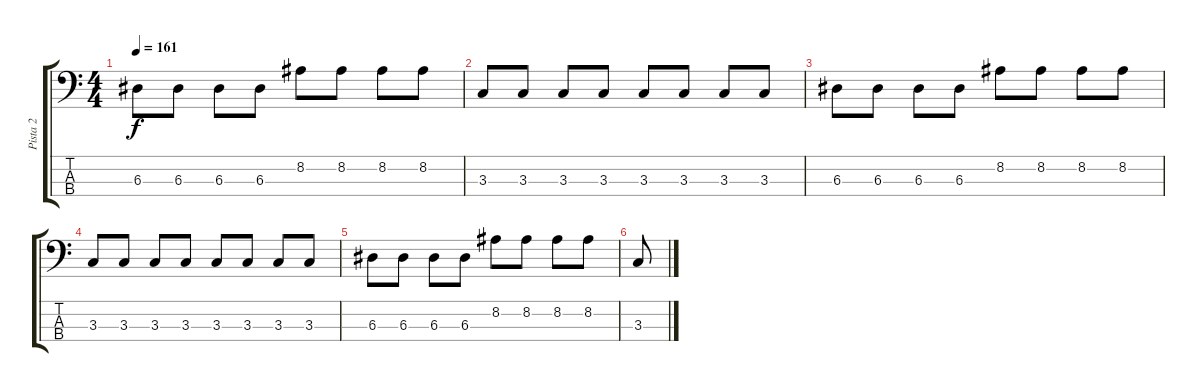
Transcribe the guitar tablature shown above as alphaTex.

\track ("Pista 2" "Pista 2") {instrument electricbasspick}
\staff {score tabs}
\tuning (G2 D2 A1 E1) {hide}
\ts (4 4)
\tempo 161
\clef f4
\ks c
6.3.8{dy f} 6.3.8 6.3.8 6.3.8 8.2.8 8.2.8 8.2.8 8.2.8 |
3.3.8 3.3.8 3.3.8 3.3.8 3.3.8 3.3.8 3.3.8 3.3.8 |
6.3.8 6.3.8 6.3.8 6.3.8 8.2.8 8.2.8 8.2.8 8.2.8 |
3.3.8 3.3.8 3.3.8 3.3.8 3.3.8 3.3.8 3.3.8 3.3.8 |
6.3.8 6.3.8 6.3.8 6.3.8 8.2.8 8.2.8 8.2.8 8.2.8 |
3.3.8
